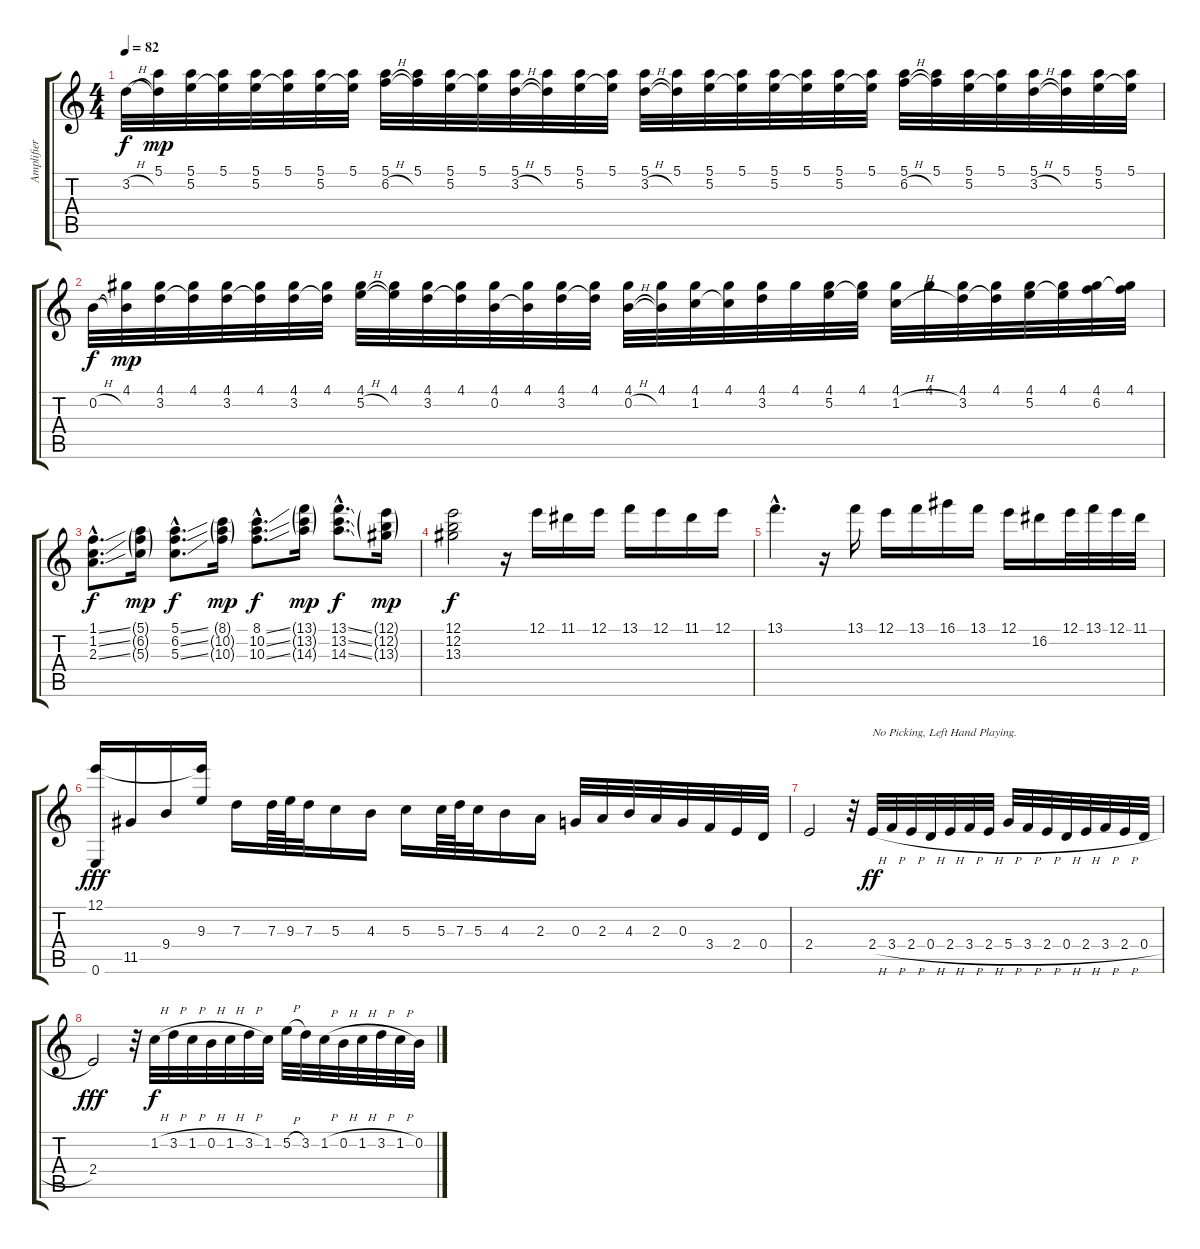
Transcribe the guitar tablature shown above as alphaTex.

\track ("Amplifier Overdub !!!" "Amplifier ") {instrument acousticguitarsteel}
\staff {score tabs}
\tuning (E4 B3 G3 D3 A2 E2) {hide}
\ts (4 4)
\tempo 82
\clef g2
\ks c
3.2{h}.32{dy f} (5.1 3.2{t}).32{dy mp} (5.1 5.2).32 (5.1 5.2{t}).32 (5.1 5.2).32 (5.1 5.2{t}).32 (5.1 5.2).32 (5.1 5.2{t}).32 (5.1 6.2{h}).32 (5.1 6.2{t}).32 (5.1 5.2).32 (5.1 5.2{t}).32 (5.1 3.2{h}).32 (5.1 3.2{t}).32 (5.1 5.2).32 (5.1 5.2{t}).32 (5.1 3.2{h}).32 (5.1 3.2{t}).32 (5.1 5.2).32 (5.1 5.2{t}).32 (5.1 5.2).32 (5.1 5.2{t}).32 (5.1 5.2).32 (5.1 5.2{t}).32 (5.1 6.2{h}).32 (5.1 6.2{t}).32 (5.1 5.2).32 (5.1 5.2{t}).32 (5.1 3.2{h}).32 (5.1 3.2{t}).32 (5.1 5.2).32 (5.1 5.2{t}).32 |
0.2{h}.32{dy f} (4.1 0.2{t}).32{dy mp} (4.1 3.2).32 (4.1 3.2{t}).32 (4.1 3.2).32 (4.1 3.2{t}).32 (4.1 3.2).32 (4.1 3.2{t}).32 (4.1 5.2{h}).32 (4.1 5.2{t}).32 (4.1 3.2).32 (4.1 3.2{t}).32 (4.1 0.2).32 (4.1 0.2{t}).32 (4.1 3.2).32 (4.1 3.2{t}).32 (4.1 0.2{h}).32 (4.1 0.2{t}).32 (4.1 1.2).32 (4.1 1.2{t}).32 (4.1 3.2).32 4.1.32 (4.1 5.2).32 (4.1 5.2{t}).32 (4.1 1.2{h}).32 4.1.32 (4.1 3.2).32 (4.1 3.2{t}).32 (4.1 5.2).32 (4.1 5.2{t}).32 (4.1 6.2).32 (4.1 6.2{t}).32 |
\section ("" "")
(1.1{ss hac} 1.2{ss hac} 2.3{ss hac}).8{d dy f} (5.1{g} 6.2{g} 5.3{g}).16{dy mp} (5.1{ss hac} 6.2{ss hac} 5.3{ss hac}).8{d dy f} (8.1{g} 10.2{g} 10.3{g}).16{dy mp} (8.1{ss hac} 10.2{ss hac} 10.3{ss hac}).8{d dy f} (13.1{g} 13.2{g} 14.3{g}).16{dy mp} (13.1{ss hac} 13.2{ss hac} 14.3{ss hac}).8{d dy f} (12.1{g} 12.2{g} 13.3{g}).16{dy mp} |
(12.1 12.2 13.3).2{dy f} r.16 12.1.16 11.1.16 12.1.16 13.1.16 12.1.16 11.1.16 12.1.16 |
13.1{hac}.4{d} r.16 13.1.16 12.1.16 13.1.16 16.1.16 13.1.16 12.1.16 16.2.16 12.1.32 13.1.32 12.1.32 11.1.32 |
(12.1 0.6).16{dy fff} 11.5.16 9.4.16 (12.1{t} 9.3).16 7.3.16 7.3.64 9.3.64 7.3.32 5.3.16 4.3.16 5.3.16 5.3.64 7.3.64 5.3.32 4.3.16 2.3.16 0.3.32 2.3.32 4.3.32 2.3.32 0.3.32 3.4.32 2.4.32 0.4.32 |
\section ("" "")
2.4.2 r.32 2.4{h}.32{txt "No Picking, Left Hand Playing." dy ff} 3.4{h}.32 2.4{h}.32 0.4{h}.32 2.4{h}.32 3.4{h}.32 2.4{h}.32 5.4{h}.32 3.4{h}.32 2.4{h}.32 0.4{h}.32 2.4{h}.32 3.4{h}.32 2.4{h}.32 0.4{h}.32 |
2.4.2{dy fff} r.32 1.2{h}.32{dy f} 3.2{h}.32 1.2{h}.32 0.2{h}.32 1.2{h}.32 3.2{h}.32 1.2.32 5.2{h}.32 3.2.32 1.2{h}.32 0.2{h}.32 1.2{h}.32 3.2{h}.32 1.2{h}.32 0.2{h}.32
